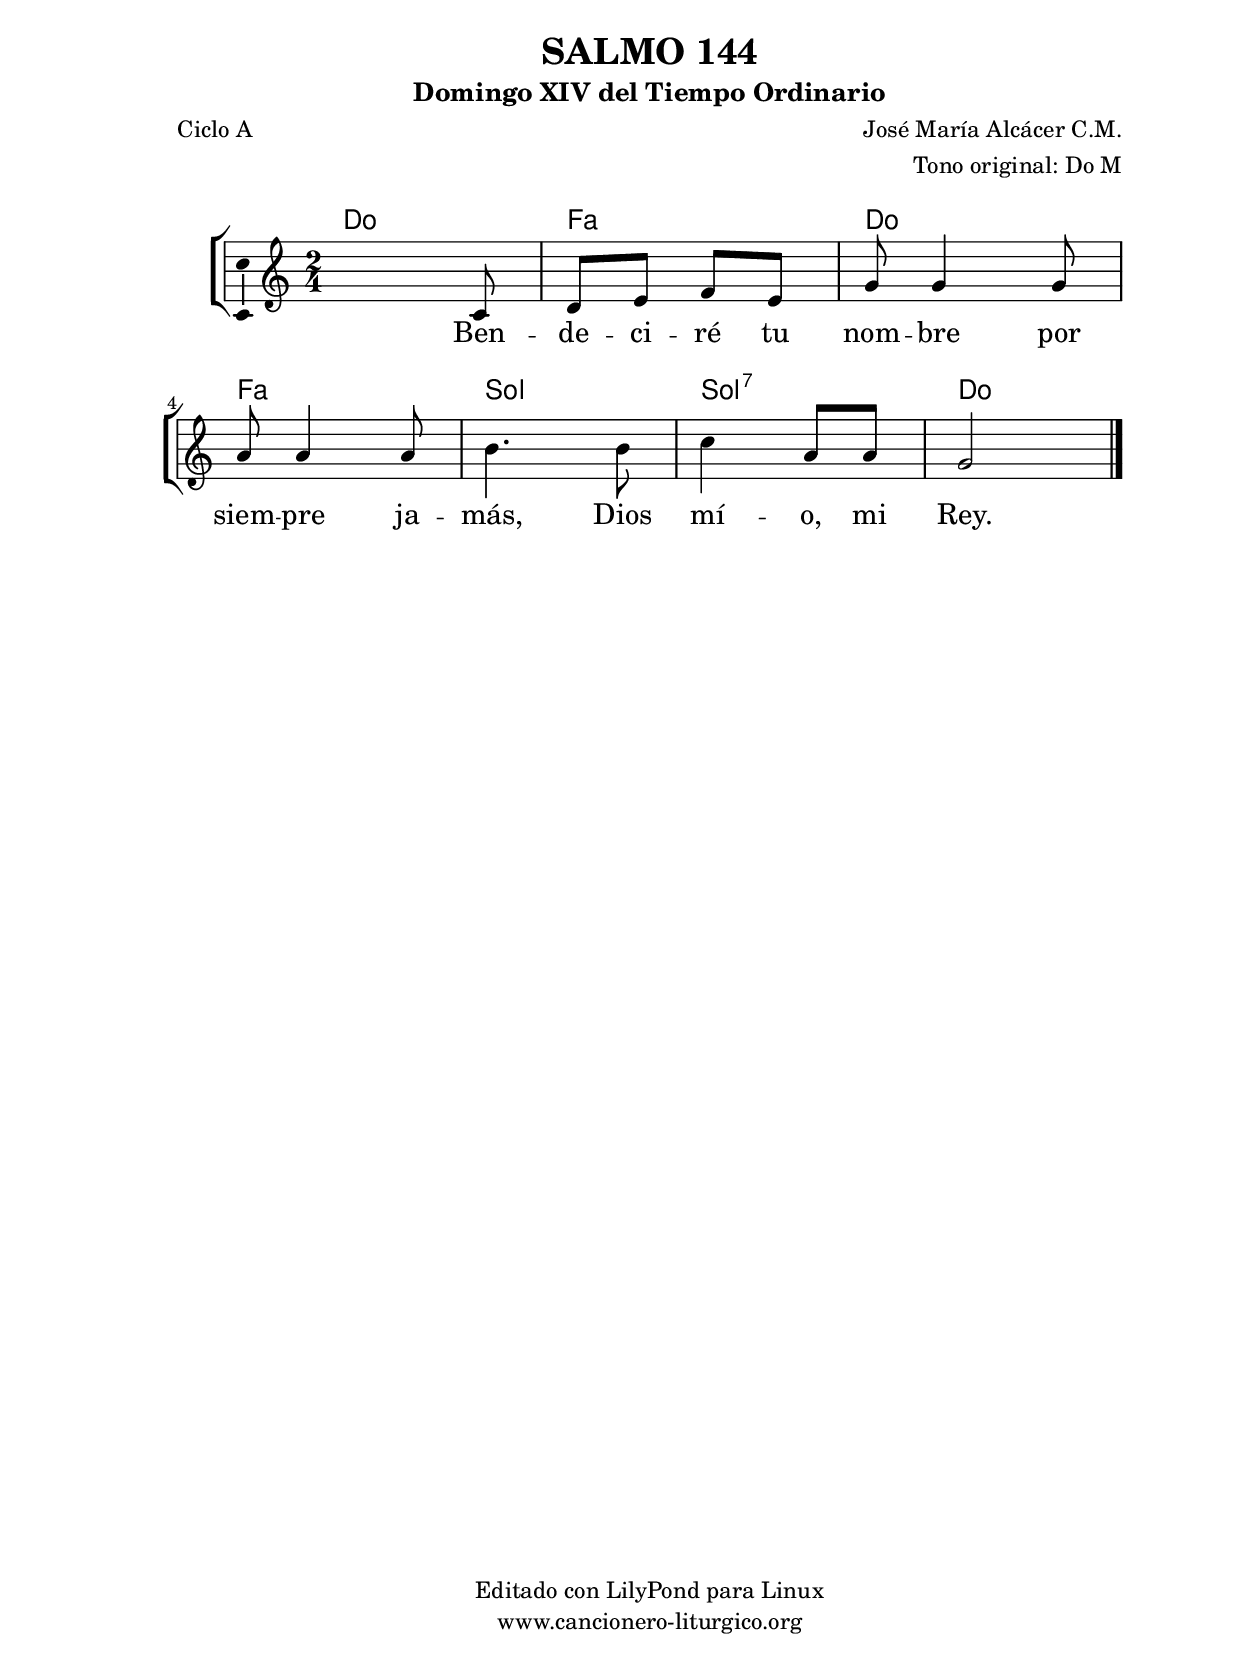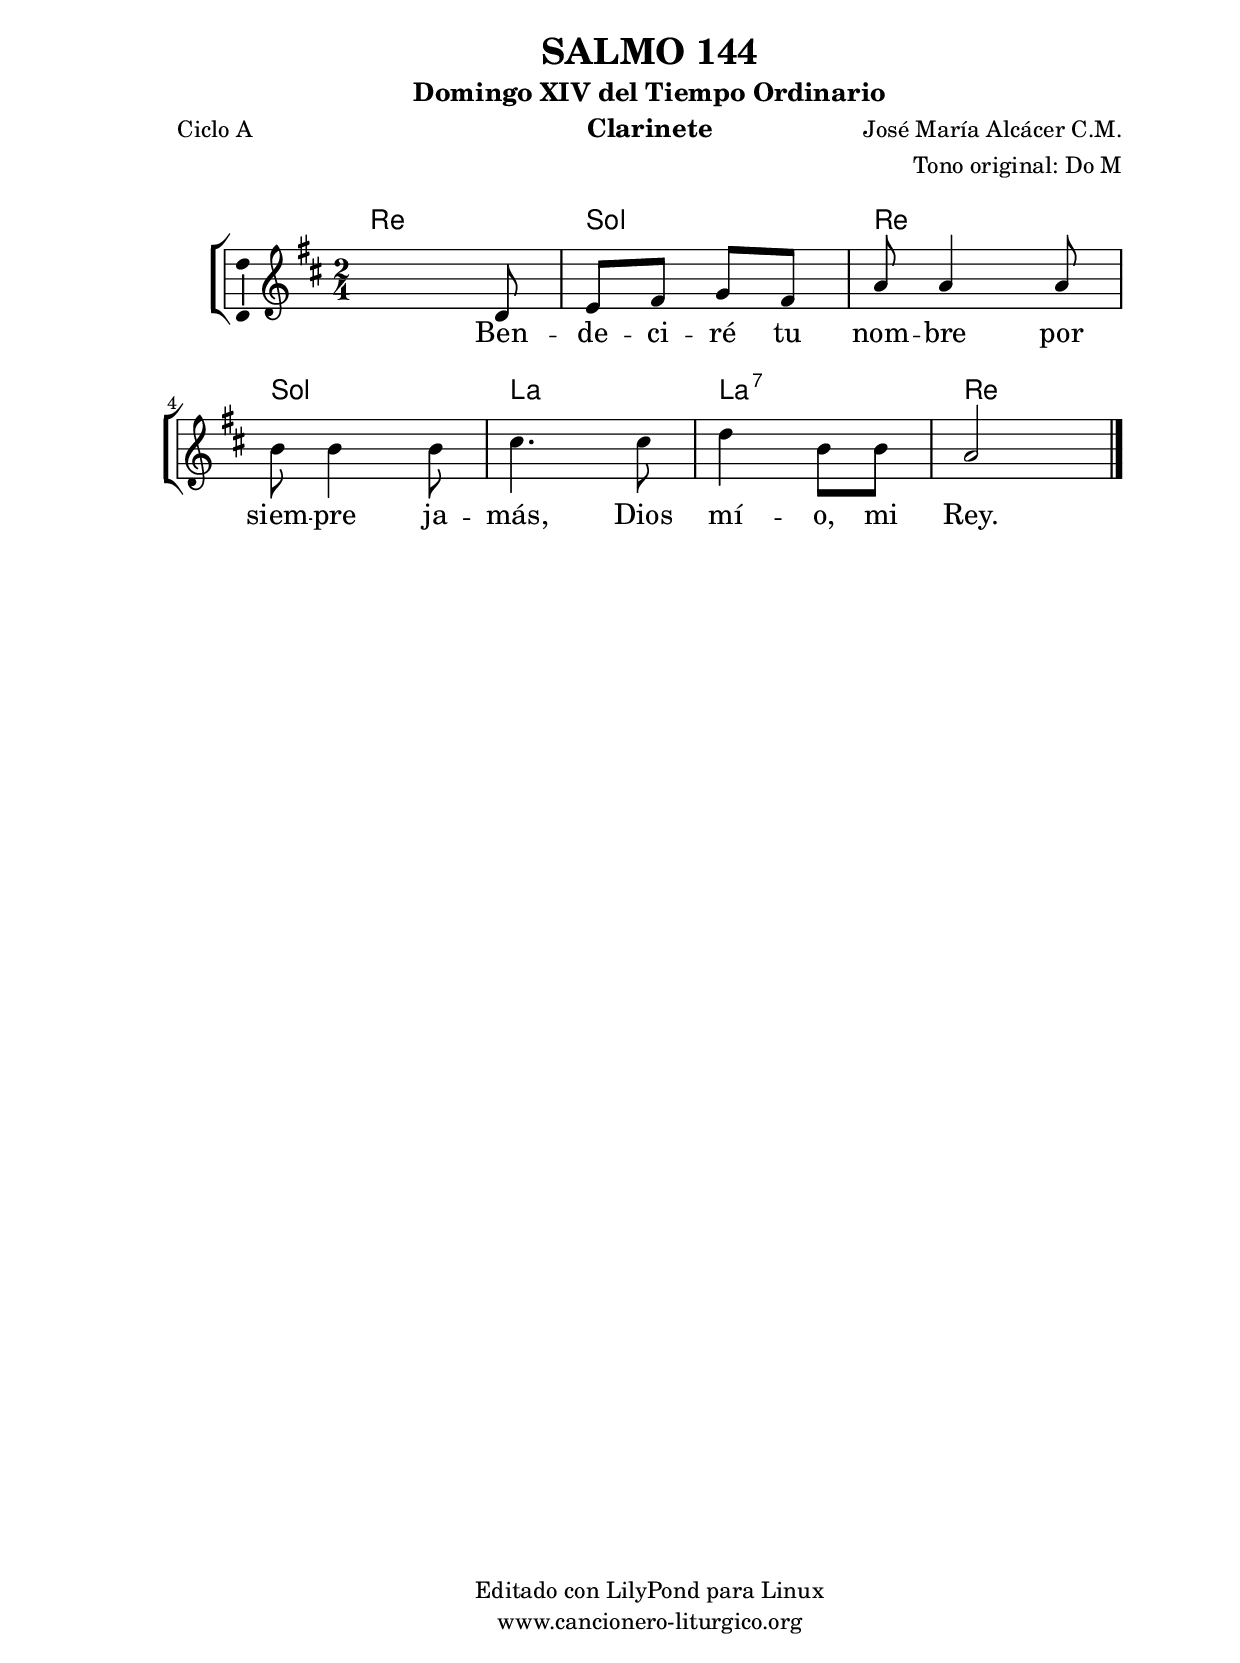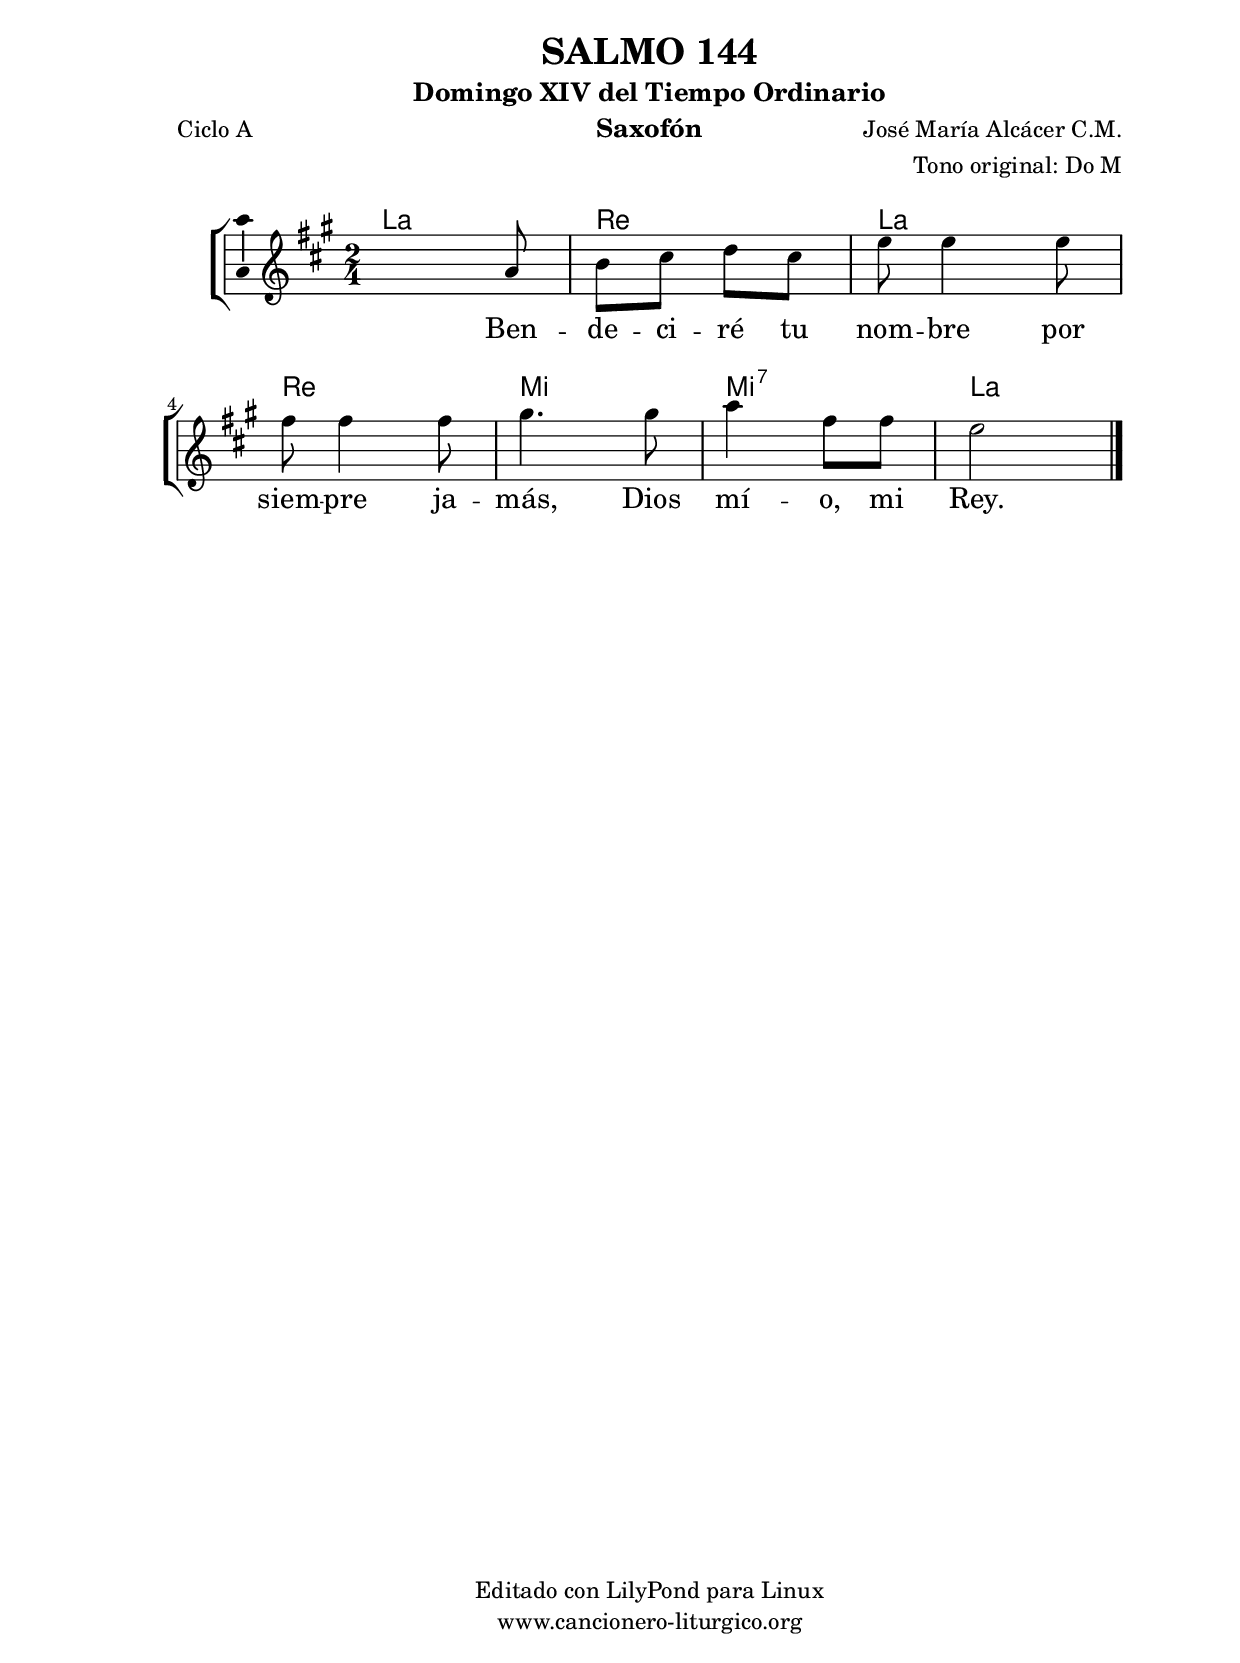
%
%para convertir .midi en .wav:
%timidity filename.midi -Ow -o finename.wav
%
%
%Para convertir de .wav a .mp3:
%lame -h -m j filename.wav
%
%
%para escuchar el midi:
%timidity nombrefichero.midi
%


%versión de lilypond para la que se ha escrito esta partitura:
\version "2.16.0"

	%Tamaño papel
	#(set-default-paper-size "a4")
	%Tamaño partitura
	#(set-global-staff-size 20)
	%No responde al pulsar sobre una nota
	#(ly:set-option 'point-and-click #f)

%parámetros del encabezamiento:
\header {
	title = "SALMO 144"
	subtitle = "Domingo XIV del Tiempo Ordinario"
	composer = "José María Alcácer C.M."
	poet = "Ciclo A"
	meter = ""
	arranger = "Tono original: Do M"
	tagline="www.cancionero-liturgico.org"
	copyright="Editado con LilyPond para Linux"
	tiempo = "Ordinario"
	usos = "Salmo"
	letra = "Bendeciré tu nombre por siempre jamás, Dios mío, mi Rey."
	}

%parámetros asociados al papel:
\paper  {
	oddHeaderMarkup = \markup {\fill-line { \on-the-fly #not-first-page \fromproperty #'header:title \on-the-fly #not-first-page \fromproperty #'header:composer }}
	evenHeaderMarkup = \markup {\fill-line { \fromproperty #'header:composer \fromproperty #'header:title }}
	#(set-paper-size "a4")
	print-page-number = ##f
	first-page-number = 1
	print-first-page-number = ##f
%	head-separation = 3.0 \cm
	top-margin = 2.0 \cm
	bottom-margin = 0.5\cm
%%%	bottom-margin = -1.0\cm
	left-margin = 3.0 \cm
	line-width = 16.0 \cm 
	indent = 8\mm
	interscoreline = 2.\mm
	between-system-space = 15\mm
%	para que las partituras no llenen la hoja:
	ragged-bottom = ##t
%	idem para la última hoja:
	ragged-last-bottom = ##f
%	para que las partituras llenen el ancho del papel:
	ragged-last = ##f
	after-title-space = 2.5 \cm
%page-count=1
system-count=2

	%Flexible Vertical Spacing
%	markup-markup-spacing =
%	#'((basic-distance . 15) (minimum-distance . 15) (padding . 3))
	markup-system-spacing =
	#'((basic-distance . 15) (minimum-distance . 15) (padding . 3))
	system-system-spacing =
	#'((basic-distance . 15) (minimum-distance . 15) (padding . 3))
	score-system-spacing =
	#'((basic-distance . 15) (minimum-distance . 15) (padding . 5))
%	top-system-spacing = % header
%	#'((basic-distance . 8) (minimum-distance . 0) (padding . 3))
%	top-markup-spacing =
%	#'((basic-distance . 20) (minimum-distance . 20) (padding . 3))
	last-bottom-spacing = % footer
	#'((basic-distance . 5) (minimum-distance . 5) (padding . 3))
%	score-markup-spacing =
%	#'((basic-distance . 16) (minimum-distance . 13) (padding . 3))

	}


%parámetros que afectan a toda la partitura:
global =  {
	%clave de sol (G):
	\clef G
	%armadura:
%%%	\transpose  c d
	\key c \major
	\tempo 4=80
	\set Score.tempoHideNote = ##t
	}


acordes = {
	\italianChords
	\chordmode {
%%%	\transpose  c d
{

c2 f c f g g:7 c

	}
	}
}

melodia = 
%%%	\transpose  c d
{
	\relative c'{
	\time 2/4

s4 s8 c8
d8 e f e
g8 g4 g8
a8 a4 a8
b4. b8
c4 a8 a
g2

\bar "|."
}
}

texto = \lyricmode {
Ben -- de -- ci -- ré tu nom -- bre por siem -- pre ja -- más, Dios mí -- o, mi Rey.
	}


acordesStaff = \context ChordNames = acordesStaff <<
	\set chordChanges = ##t
	\acordes
	>>


vozStaff = \context Voice = vozStaff
\with {\consists "Ambitus_engraver"}
<<
%	\set Staff.instrumentName = ""
%	\set Staff.shortInstrumentName = ""
%	\set Staff.midiInstrument = #"clarinet"
%	\set Staff.midiInstrument = #"cello"
%	\set Staff.midiInstrument = #"flute"
	\set Staff.midiInstrument = #"electric guitar (jazz)"
%	\set Staff.midiInstrument = #"english horn"
%	\set Staff.midiInstrument = #"violin"
%	\set Staff.midiInstrument = #"glockenspiel"
	\set Staff.midiMinimumVolume = #0.7
	\set Staff.midiMaximumVolume = #0.9
	\global
	\melodia
	>>


textoStaff = \context Lyrics = textoStaff <<
	\lyricsto vozStaff \texto
	>>

\book {
	\score {
		\context ChoirStaff {
			\override StaffGroup.SystemStartBracket #'collapse-height = #1
			\override Score.SystemStartBar #'collapse-height = #1
			<<
			\acordesStaff
			\vozStaff
			\textoStaff
			>>
			}
		\layout {
	    		\context {
				\Lyrics
				\override LyricText #'font-size = #2
				}
	   		 \context {
				\Score
				%fontSize = #3
				\override StaffSymbol #'staff-space = #(magstep +3)
				%\override Beam #'thickness = #0.55
				%\override SpacingSpanner #'spacing-increment = #1.0
				%\override Slur #'height-limit = #1.5
				}
			}
		}
	\score {
		\unfoldRepeats
		\context ChoirStaff {
			<<
			\acordesStaff
			\vozStaff
			>>
			}
		\midi {
	  		\context {
	  			\Score
				tempoWholesPerMinute = #(ly:make-moment 70 4)
				}
			}
		}
	}

%Partitura para clarinete
#(define output-suffix "C")
\book {
	\header{
		instrument = "Clarinete"
		}
	\score {
		\context ChoirStaff {
			\override StaffGroup.SystemStartBracket #'collapse-height = #1
			\override Score.SystemStartBar #'collapse-height = #1
\transpose c d
			<<
			\acordesStaff
			\vozStaff
			\textoStaff
			>>
			}
		\layout {
	    		\context {
				\Lyrics
				\override LyricText #'font-size = #2
				}
	   		 \context {
				\Score
				%fontSize = #3
				\override StaffSymbol #'staff-space = #(magstep +3)
				%\override Beam #'thickness = #0.55
				%\override SpacingSpanner #'spacing-increment = #1.0
				%\override Slur #'height-limit = #1.5
				}
			}
		}
	}

%Partitura para saxofón
#(define output-suffix "S")
\book {
	\header{
		instrument = "Saxofón"
		}
	\score {
		\context ChoirStaff {
			\override StaffGroup.SystemStartBracket #'collapse-height = #1
			\override Score.SystemStartBar #'collapse-height = #1
\transpose c a
			<<
			\acordesStaff
			\vozStaff
			\textoStaff
			>>
			}
		\layout {
	    		\context {
				\Lyrics
				\override LyricText #'font-size = #2
				}
	   		 \context {
				\Score
				%fontSize = #3
				\override StaffSymbol #'staff-space = #(magstep +3)
				%\override Beam #'thickness = #0.55
				%\override SpacingSpanner #'spacing-increment = #1.0
				%\override Slur #'height-limit = #1.5
				}
			}
		}
	}

